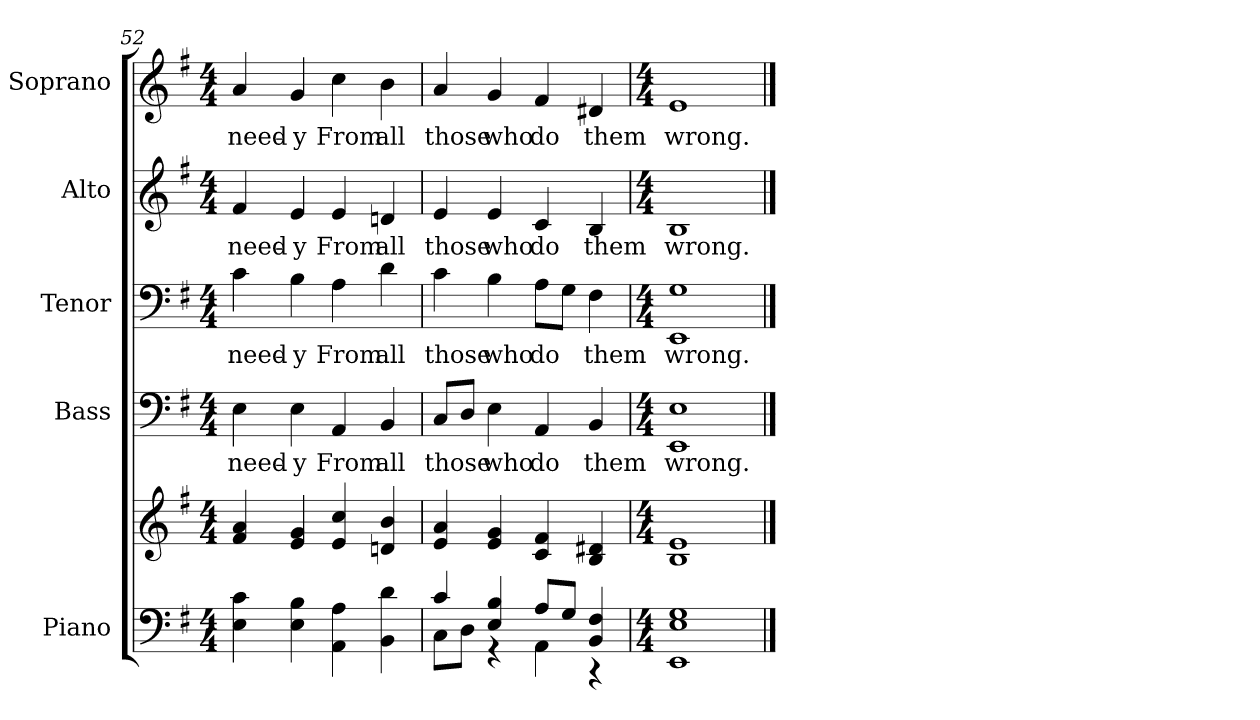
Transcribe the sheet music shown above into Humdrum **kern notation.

**kern	**kern	**kern	**text	**kern	**text	**kern	**text	**kern	**text
*part5	*part5	*part4	*part4	*part3	*part3	*part2	*part2	*part1	*part1
*staff6	*staff5	*staff4	*staff4	*staff3	*staff3	*staff2	*staff2	*staff1	*staff1
*I"Piano	*	*I"Bass	*	*I"Tenor	*	*I"Alto	*	*I"Soprano	*
*I'Pno.	*	*I'B.	*	*I'T.	*	*I'A.	*	*I'S.	*
!!LO:PB:g=z
*clefF4	*clefG2	*clefF4	*	*clefF4	*	*clefG2	*	*clefG2	*
*k[f#]	*k[f#]	*k[f#]	*	*k[f#]	*	*k[f#]	*	*k[f#]	*
*G:	*G:	*G:	*	*G:	*	*G:	*	*G:	*
*M4/4	*M4/4	*M4/4	*	*M4/4	*	*M4/4	*	*M4/4	*
=52	=52	=52	=52	=52	=52	=52	=52	=52	=52
!	!	!	!LO:LY:b:color=#000000	!	!	!	!	!	!
!	!	!	!	!	!LO:LY:b:color=#000000	!	!	!	!
!	!	!	!	!	!	!	!LO:LY:b:color=#000000	!	!
!	!	!	!	!	!	!	!	!	!LO:LY:b:color=#000000
4Ei\ 4ci	4f#i/ 4ai	4Ei\	need-	4ci\	need-	4f#i/	need-	4ai/	need-
!	!	!	!LO:LY:b:color=#000000	!	!	!	!	!	!
!	!	!	!	!	!LO:LY:b:color=#000000	!	!	!	!
!	!	!	!	!	!	!	!LO:LY:b:color=#000000	!	!
!	!	!	!	!	!	!	!	!	!LO:LY:b:color=#000000
4Ei\ 4Bi	4ei/ 4gi	4Ei\	-y	4Bi\	-y	4ei/	-y	4gi/	-y
!	!	!	!LO:LY:b:color=#000000	!	!	!	!	!	!
!	!	!	!	!	!LO:LY:b:color=#000000	!	!	!	!
!	!	!	!	!	!	!	!LO:LY:b:color=#000000	!	!
!	!	!	!	!	!	!	!	!	!LO:LY:b:color=#000000
4AAi\ 4Ai	4ei/ 4cci	4AAi/	From	4Ai\	From	4ei/	From	4cci\	From
!	!	!	!LO:LY:b:color=#000000	!	!	!	!	!	!
!	!	!	!	!	!LO:LY:b:color=#000000	!	!	!	!
!	!	!	!	!	!	!	!LO:LY:b:color=#000000	!	!
!	!	!	!	!	!	!	!	!	!LO:LY:b:color=#000000
4BBi\ 4di	4dni/ 4bi	4BBi/	all	4di\	all	4dni/	all	4bi\	all
=53	=53	=53	=53	=53	=53	=53	=53	=53	=53
*^	*	*	*	*	*	*	*	*	*
!	!	!	!	!LO:LY:b:color=#000000	!	!	!	!	!	!
!	!	!	!	!	!	!LO:LY:b:color=#000000	!	!	!	!
!	!	!	!	!	!	!	!	!LO:LY:b:color=#000000	!	!
!	!	!	!	!	!	!	!	!	!	!LO:LY:b:color=#000000
4ci/	8Ci\L	4ei/ 4ai	8Ci/L	those	4ci\	those	4ei/	those	4ai/	those
.	8Di\J	.	8Di/J	.	.	.	.	.	.	.
!	!	!	!	!LO:LY:b:color=#000000	!	!	!	!	!	!
!	!	!	!	!	!	!LO:LY:b:color=#000000	!	!	!	!
!	!	!	!	!	!	!	!	!LO:LY:b:color=#000000	!	!
!	!	!	!	!	!	!	!	!	!	!LO:LY:b:color=#000000
4Ei/ 4Bi	4r	4ei/ 4gi	4Ei\	who	4Bi\	who	4ei/	who	4gi/	who
!	!	!	!	!LO:LY:b:color=#000000	!	!	!	!	!	!
!	!	!	!	!	!	!LO:LY:b:color=#000000	!	!	!	!
!	!	!	!	!	!	!	!	!LO:LY:b:color=#000000	!	!
!	!	!	!	!	!	!	!	!	!	!LO:LY:b:color=#000000
8Ai/L	4AAi\	4ci/ 4f#i	4AAi/	do	8Ai\L	do	4ci/	do	4f#i/	do
8Gi/J	.	.	.	.	8Gi\J	.	.	.	.	.
!	!	!	!	!LO:LY:b:color=#000000	!	!	!	!	!	!
!	!	!	!	!	!	!LO:LY:b:color=#000000	!	!	!	!
!	!	!	!	!	!	!	!	!LO:LY:b:color=#000000	!	!
!	!	!	!	!	!	!	!	!	!	!LO:LY:b:color=#000000
4BBi/ 4F#i	4r	4Bi/ 4d#Xi	4BBi/	them	4F#i\	them	4Bi/	them	4d#Xi/	them
*v	*v	*	*	*	*	*	*	*	*	*
=54	=54	=54	=54	=54	=54	=54	=54	=54	=54
*M4/4	*M4/4	*M4/4	*	*M4/4	*	*M4/4	*	*M4/4	*
*^	*	*	*	*	*	*	*	*	*
!	!	!	!	!LO:LY:b:color=#000000	!	!	!	!	!	!
*v	*v	*	*	*	*	*	*	*	*	*
*^	*	*	*	*	*	*	*	*	*
!	!	!	!	!	!	!LO:LY:b:color=#000000	!	!	!	!
*v	*v	*	*	*	*	*	*	*	*	*
*^	*	*	*	*	*	*	*	*	*
!	!	!	!	!	!	!	!	!LO:LY:b:color=#000000	!	!
*v	*v	*	*	*	*	*	*	*	*	*
*^	*	*	*	*	*	*	*	*	*
!	!	!	!	!	!	!	!	!	!	!LO:LY:b:color=#000000
*v	*v	*	*	*	*	*	*	*	*	*
1EEi 1Ei 1Gi	1Bi 1ei	1EEi 1Ei	wrong.	1EEi 1Gi	wrong.	1Bi	wrong.	1ei	wrong.
==	==	==	==	==	==	==	==	==	==
*-	*-	*-	*-	*-	*-	*-	*-	*-	*-
